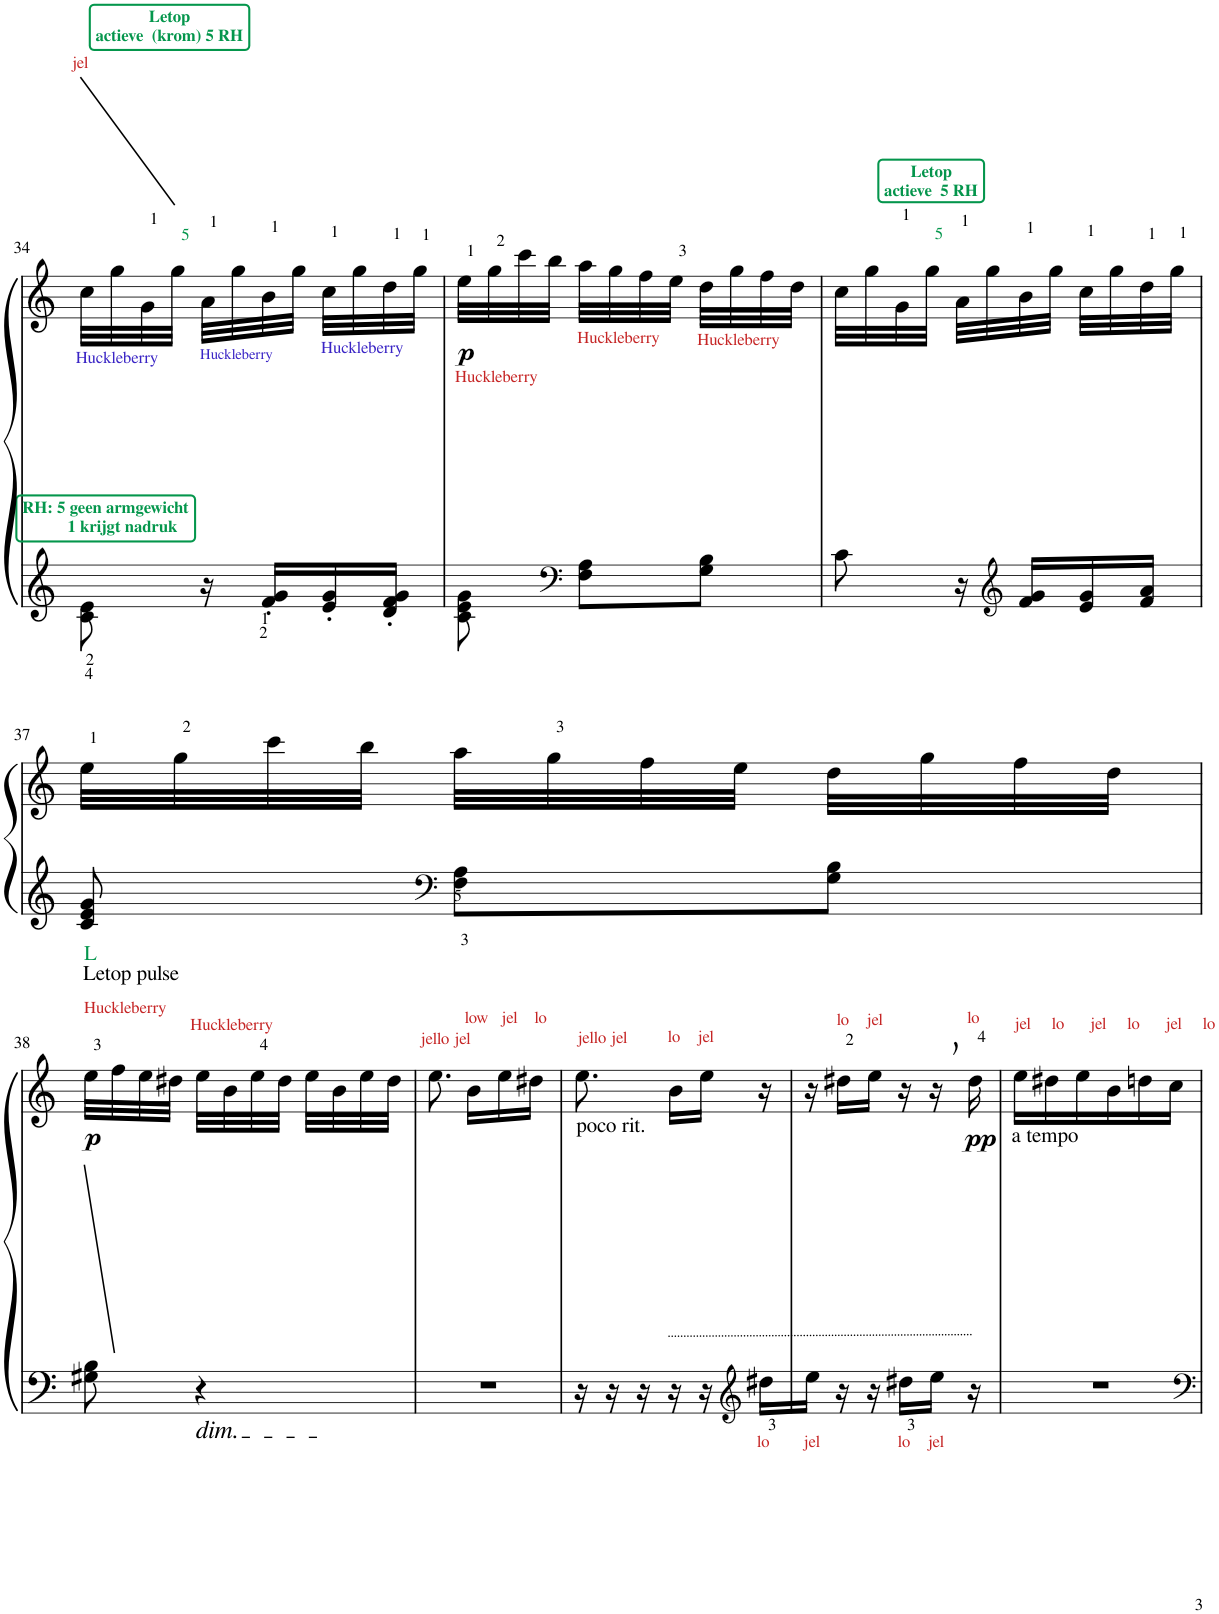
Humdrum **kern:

**kern	**kern	**dynam
*part1	*part1	*part1
*staff2	*staff1	*staff1/2
*I"Piano	*	*
*I'Pno	*	*
!!LO:PB:g=z
*clefG2	*clefG2	*
*k[]	*k[]	*
*M3/8	*M3/8	*
=34	=34	=34
!	!LO:TX:a:color=#C52525:t=jel	!
!	!LO:TX:b:color=#3A25C5:t=Huckleberry	!
!	!LO:TX:b:B:color=#04964C:t=RH&colon; 5 geen armgewicht	!
!	!LO:TX:b:t=1 krijgt nadruk	!
8c\<< 8e\<<	32cc\LLL	.
.	32gg\	.
!	!LO:TX:a:B:color=#04964C:t=Letop	!
!	!LO:TX:a:t=actieve  (krom) 5 RH	!
.	32g\	.
.	32gg\JJJ	.
!	!LO:TX:b:color=#3A25C5:t=Huckleberry	!
16r	32a\LLL	.
.	32gg\	.
16f/' 16g/'LL	32b\	.
.	32gg\JJJ	.
!	!LO:TX:b:color=#3A25C5:t=Huckleberry	!
16e/' 16g/'	32cc\LLL	.
.	32gg\	.
16d/' 16f/' 16g/'JJ	32dd\	.
.	32gg\JJJ	.
=35	=35	=35
!	!LO:TX:b:color=#C62525:t=Huckleberry	!
!	!	!LO:DY:b
8c\ 8e\ 8g\	32ee\LLL	p
.	32gg\	.
.	32ccc\	.
.	32bb\JJJ	.
*clefF4	*	*
!	!LO:TX:b:color=#C52525:t=Huckleberry	!
8F\ 8A\L	32aa\LLL	.
.	32gg\	.
.	32ff\	.
.	32ee\JJJ	.
!	!LO:TX:b:color=#C62525:t=Huckleberry	!
8G\ 8B\J	32dd\LLL	.
.	32gg\	.
.	32ff\	.
.	32dd\JJJ	.
=36	=36	=36
*^	*	*
8c\	16ryy	32cc\LLL	.
.	.	32gg\	.
.	16ryy	32g\	.
!	!	!LO:TX:a:B:color=#04954C:t=Letop	!
!	!	!LO:TX:a:t=actieve  5 RH	!
.	.	32gg\JJJ	.
16r	16ryy	32a\LLL	.
.	.	32gg\	.
*clefG2	*	*	*
16ryy	16f/ 16g/LL	32b\	.
.	.	32gg\JJJ	.
16ryy	16e/ 16g/	32cc\LLL	.
.	.	32gg\	.
16ryy	16f/ 16a/JJ	32dd\	.
.	.	32gg\JJJ	.
!!LO:LB:g=z
=37	=37	=37	=37
8c/ 8e/ 8g/	8ryy	32ee\LLL	.
.	.	32gg\	.
.	.	32ccc\	.
.	.	32bb\JJJ	.
*clefF4	*	*	*
8ryy	8F\<< 8A\<<L	32aa\LLL	.
.	.	32gg\	.
.	.	32ff\	.
.	.	32ee\JJJ	.
8ryy	8G\ 8B\J	32dd\LLL	.
.	.	32gg\	.
.	.	32ff\	.
.	.	32dd\JJJ	.
*v	*v	*	*
!!LO:LB:g=z
=38	=38	=38
!	!LO:TX:a:color=#C52525:t=Huckleberry	!
!	!LO:TX:a:t=Letop pulse	!
!	!LO:TX:a:color=#04954C:t=L	!
!	!	!LO:DY:b
8G#X\ 8B\	32ee\LLL	p
.	32ff\	.
.	32ee\	.
.	32dd#X\JJJ	.
!	!LO:TX:a:color=#C52525:t=Huckleberry	!
!LO:TX:b:i:t=dim.	!	!
4r	32ee\LLL	.
.	32b\	.
.	32ee\	.
.	32dd#\JJJ	.
.	32ee\LLL	.
.	32b\	.
.	32ee\	.
.	32dd#\JJJ	.
=39	=39	=39
!	!LO:TX:a:color=#C52525:t=jello jel	!
4.r	8.ee\	.
!	!LO:TX:a:color=#C52525:t=low   jel    lo	!
.	16b\LL	.
.	16ee\	.
.	16dd#X\JJ	.
=40	=40	=40
!	!LO:TX:b:t=poco rit.	!
!	!LO:TX:a:color=#C52525:t=jello jel	!
16r	8.ee\	.
16r	.	.
16r	.	.
!	!LO:TX:a:color=#C52525:t=lo    jel	!
16r	16b\LL	.
16r	16ee\JJ	.
*clefG2	*	*
!LO:TX:b:color=#C52525:t=lo        jel	!	!
16dd#X\LL	16r	.
=41	=41	=41
16ee\JJ	16r	.
!	!LO:TX:a:color=#C52525:t=lo    jel	!
16r	16dd#X\LL	.
16r	16ee\JJ	.
!LO:TX:b:color=#C52525:t=lo    jel	!	!
16dd#X\LL	16r	.
16ee\JJ	16r	.
!	!LO:TX:a:color=#C52525:t=lo	!
!	!	!LO:DY:b
16r	16dd#\	pp
=42	=42	=42
!	!LO:TX:b:t=a tempo	!
!	!LO:TX:a:color=#C52525:t=jel     lo      jel     lo      jel     lo	!
4.r	16ee\LL	.
.	16dd#X\	.
.	16ee\	.
.	16b\	.
.	16ddn\	.
.	16cc\JJ	.
=	=	=
*-	*-	*-
